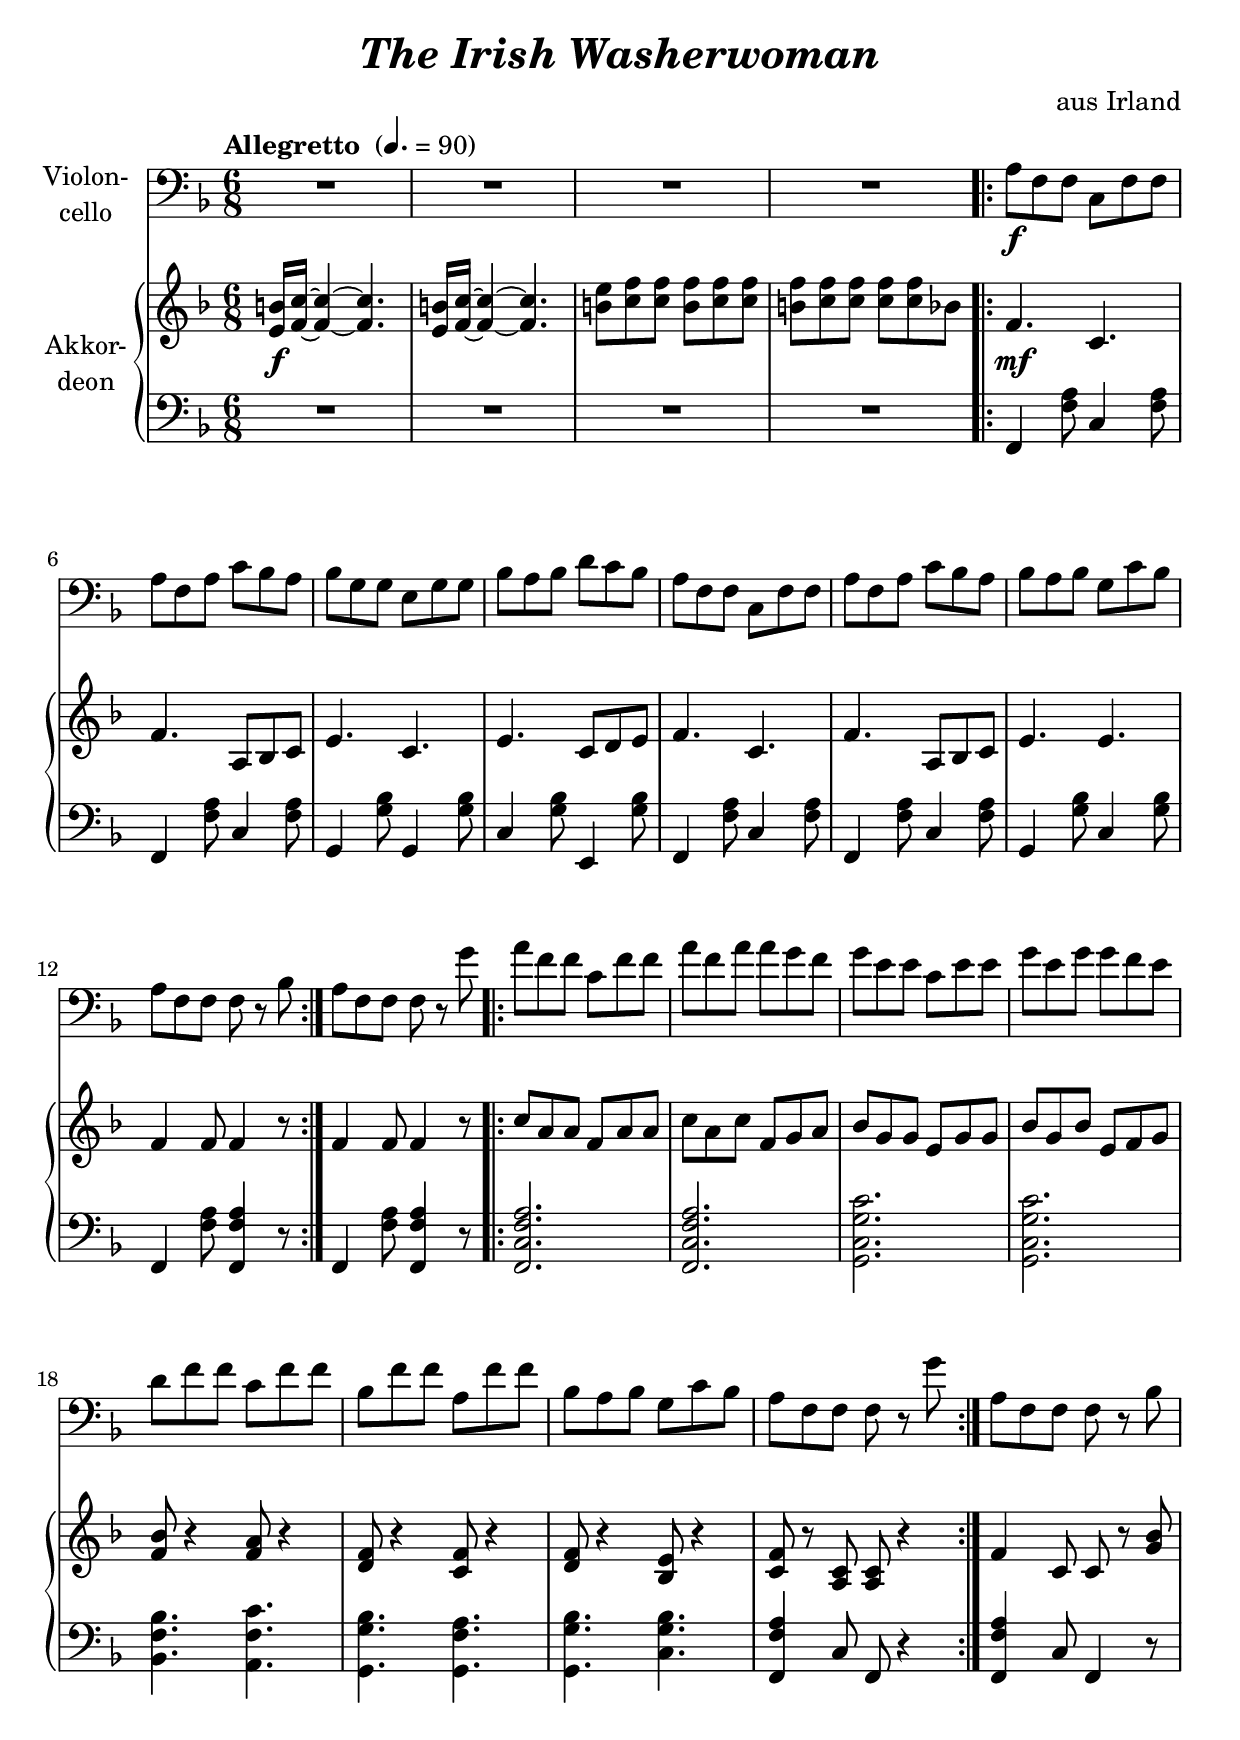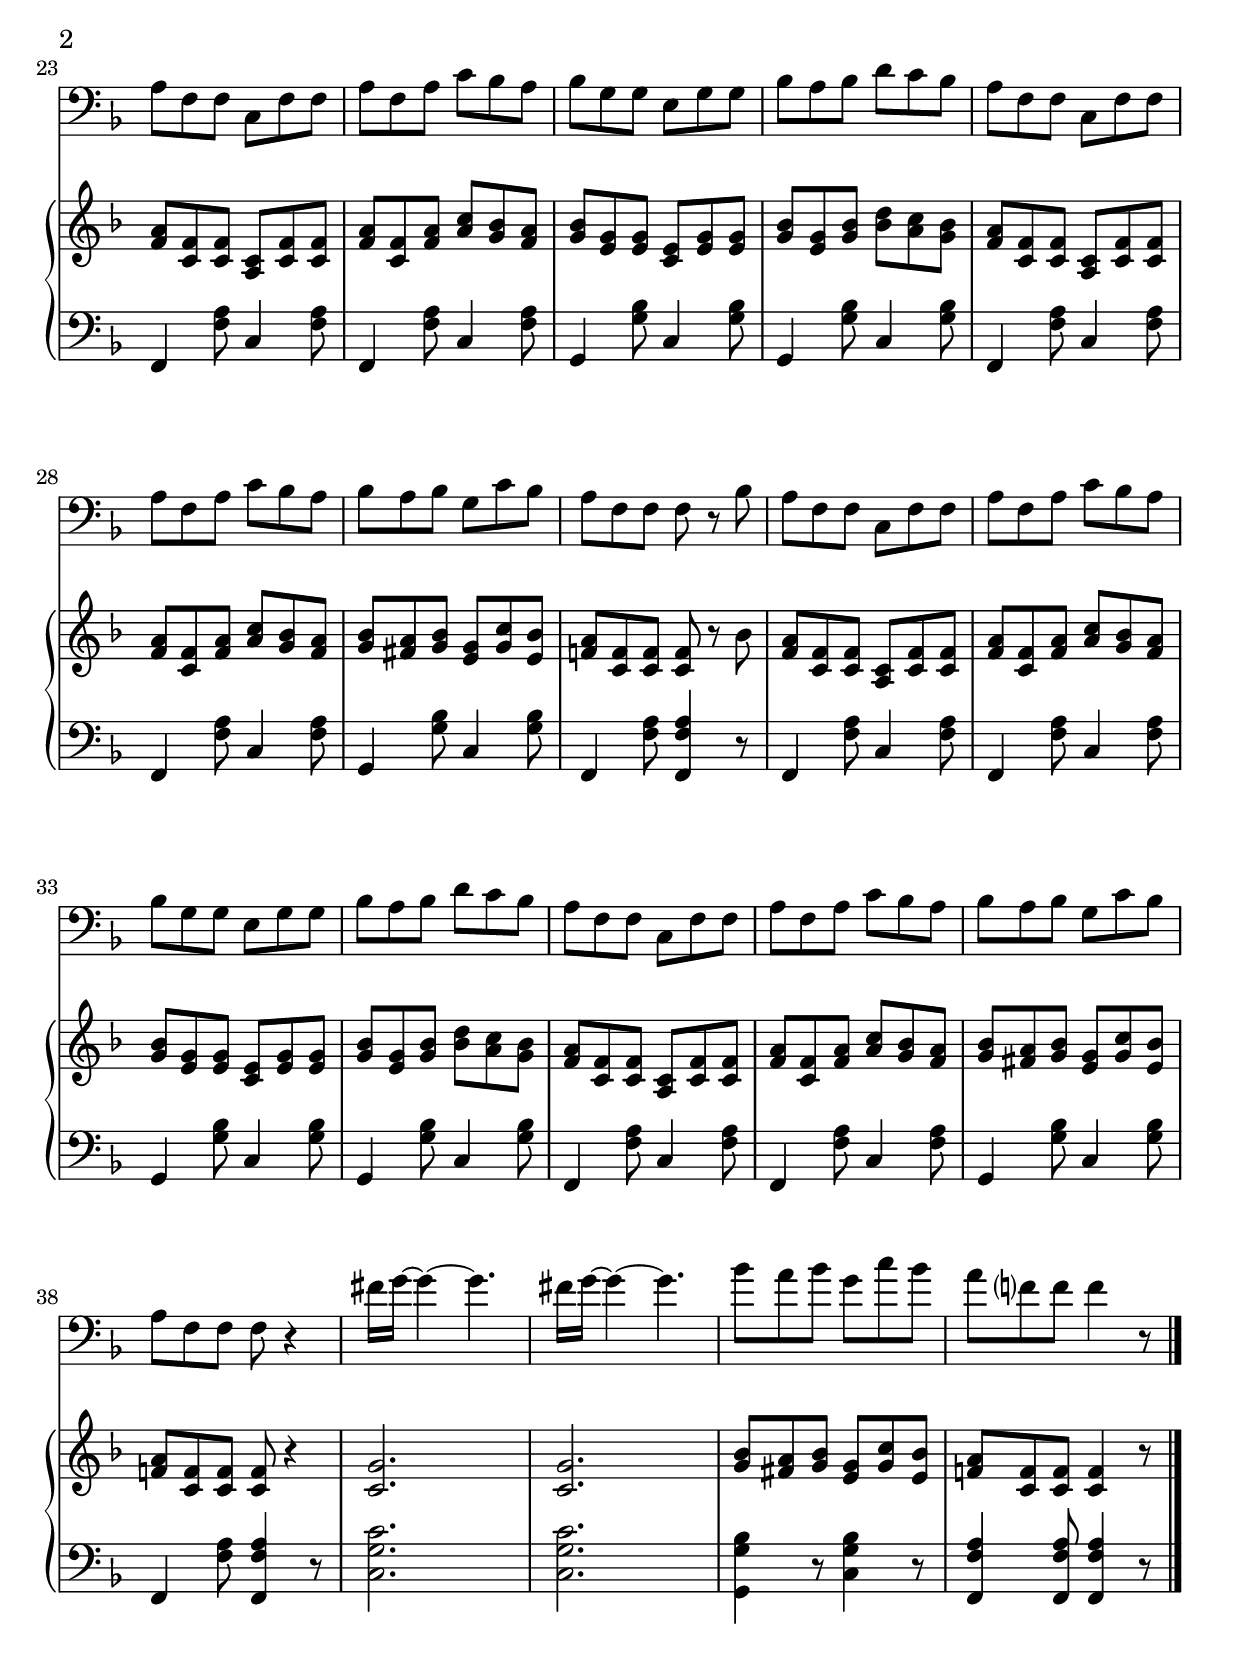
\version "2.18.2"
\include "deutsch.ly"

#(set-global-staff-size 23)

\header {
  title     = \markup \bold \italic "The Irish Washerwoman"
  composer  = "aus Irland"
%  arranger  = ""
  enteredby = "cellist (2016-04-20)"
%  piece     = ""
}

voiceconsts = {
  \key g \major
  \time 6/8
  \tempo "Allegretto " 4.=90
  \numericTimeSignature
%  \compressFullBarRests
  \set tupletSpannerDuration = #(ly:make-moment 1 4)
  % Set default beaming for all staves
%  \set Timing.beamExceptions = #'()
%  \set Timing.baseMoment     = #(ly:make-moment 1 4)
%  \set Timing.beatStructure  = #'(1 1 1)
}

miba = "trombone"
mikl = "concertina"

va = \relative c' {
  \voiceconsts
  \clef "bass"

  R2.*4
  \repeat volta 2 {
    h8\f g g d g g
    h g h d c h
    c a a fis a a

    c h c e d c
    h g g d g g
    h g h d c h
    c h c a d c
    h g g g r c
  }

  h g g g r a'
  \repeat volta 2 {
    h g g d g g
    h g h h a g
    a fis fis d fis fis
    a fis a a g fis
    e g g d g g

    c, g' g h, g' g
    c, h c a d c
    h g g g r a'
  }
  h, g g g r c
  h g g d g g
  h g h d c h

  c a a fis a a
  c h c e d c
  h g g d g g
  h g h d c h
  c h c a d c
  h g g g r c

  h g g d g g
  h g h d c h
  c a a fis a a
  c h c e d c
  h g g d g g
  h g h d c h

  c h c a d c
  h g g g r4
  gis'16 a~ a4~ a4.
  gis16 a~ a4~ a4.
  c8 h c a d c
  h g? g g4 r8 \bar "|."
}

vb = \relative c' {
  \voiceconsts
  \clef "treble"

  <fis cis'>16 <g d'>~ <g d'>4~ <g d'>4.
  <fis cis'>16 <g d'>~ <g d'>4~ <g d'>4.
  <cis fis>8 <d g> <d g> <cis g'> <d g> <d g>
  <cis g'> <d g> <d g> <d g> <d g> c!
  \repeat volta 2 {
    g4. d
    g h,8 c d

    fis4. d
    fis d8 e fis
    g4. d
    g h,8 c d
    fis4. fis
    g4 g8 g4 r8
  }
  g4 g8 g4 r8
  
  \repeat volta 2 {
    d' h h g h h
    d h d g, a h

    c a a fis a a
    c a c fis, g a
    <g c> r4 <g h>8 r4
    <e g>8 r4 <d g>8 r4
    <e g>8 r4 <c fis>8 r4

    <d g>8 r <h d> <h d> r4
  }
  g'4 d8 d r <a' c>

  <g h> <d g> <d g> <h d> <d g> <d g>
  <g h> <d g> <g h> <h d> <a c> <g h>
  <a c> <fis a> <fis a> <d fis> <fis a> <fis a>
  <a c> <fis a> <a c> <c e> <h d> <a c>
  <g h> <d g> <d g> <h d> <d g> <d g>
  <g h> <d g> <g h> <h d> <a c> <g h>
  <a c> <gis h> <a c> <fis a> <a d> <fis c'>
  
  <g! h> <d g> <d g> <d g> r c'
  <g h> <d g> <d g> <h d> <d g> <d g>
  <g h> <d g> <g h> <h d> <a c> <g h>
  <a c> <fis a> <fis a> <d fis> <fis a> <fis a>
  <a c> <fis a> <a c> <c e> <h d> <a c>
  <g h> <d g> <d g> <h d> <d g> <d g>
  
  <g h> <d g> <g h> <h d> <a c> <g h>
  <a c> <gis h> <a c> <fis a> <a d> <fis c'>
  <g! h> <d g> <d g> <d g> r4
  <d a'>2.
  <d a'>
  <a' c>8 <gis h> <a c> <fis a> <a d> <fis c'>
  <g! h> <d g> <d g> <d g>4 r8 \bar "|."
}

vc = \relative c {
  \voiceconsts
  \clef "bass"

  R2.*4
  \repeat volta 2 {
    g4 <g' h>8 d4 <g h>8
    g,4 <g' h>8 d4 <g h>8

    a,4 <a' c>8 a,4 <a' c>8
    d,4 <a' c>8 fis,4 <a' c>8
    g,4 <g' h>8 d4 <g h>8
    g,4 <g' h>8 d4 <g h>8
    a,4 <a' c>8 d,4 <a' c>8
    g,4 <g' h>8 <g, g' h>4 r8
  }
  g4 <g' h>8 <g, g' h>4 r8
  
  \repeat volta 2 {
    <g d' g h>2.
    <g d' g h>

    <a d a' d>
    <a d a' d>
    <c g' c>4. <h g' d'>
    <a a' c> <a g' h>
    <a a' c> <d a' c>

    <g, g' h>4 d'8 g, r4
  }
  <g g' h>4 d'8 g,4 r8

  g4 <g' h>8 d4 <g h>8
  g,4 <g' h>8 d4 <g h>8
  a,4 <a' c>8 d,4 <a' c>8 
  a,4 <a' c>8 d,4 <a' c>8 
  g,4 <g' h>8 d4 <g h>8
  g,4 <g' h>8 d4 <g h>8
  a,4 <a' c>8 d,4 <a' c>8

  g,4 <g' h>8 <g, g' h>4 r8
  g4 <g' h>8 d4 <g h>8
  g,4 <g' h>8 d4 <g h>8
  a,4 <a' c>8 d,4 <a' c>8
  a,4 <a' c>8 d,4 <a' c>8
  g,4 <g' h>8 d4 <g h>8

  g,4 <g' h>8 d4 <g h>8
  a,4 <a' c>8 d,4 <a' c>8
  g,4 <g' h>8 <g, g' h>4 r8
  <d' a' d>2.
  <d a' d>
  <a a' c>4 r8 <d a' c>4 r8
  <g, g' h>4 <g g' h>8 <g g' h>4 r8 \bar "|."
}

dy = {
  s2.*4\f
  s2.\mf
}


music = <<
      \new Staff {
        \set Staff.midiInstrument = \miba
        \set Staff.instrumentName = \markup \center-column { "Violon-" "cello" }
        \transpose g f { \va }
      }

      \new PianoStaff <<
        \set PianoStaff.instrumentName = \markup \center-column { "Akkor-" "deon" }
        \set PianoStaff.midiInstrument = \mikl
        \new Staff {
          \transpose g f { \vb }
        }

        \new Dynamics \dy

        \new Staff {
          \transpose g f { \vc }
        }
      >>

>>

\book {
  \score {
   \music
    \layout {}
  }

  \score {
    \unfoldRepeats \music

    \midi {
      \context {
        \Score
      }
    }
  }
}
